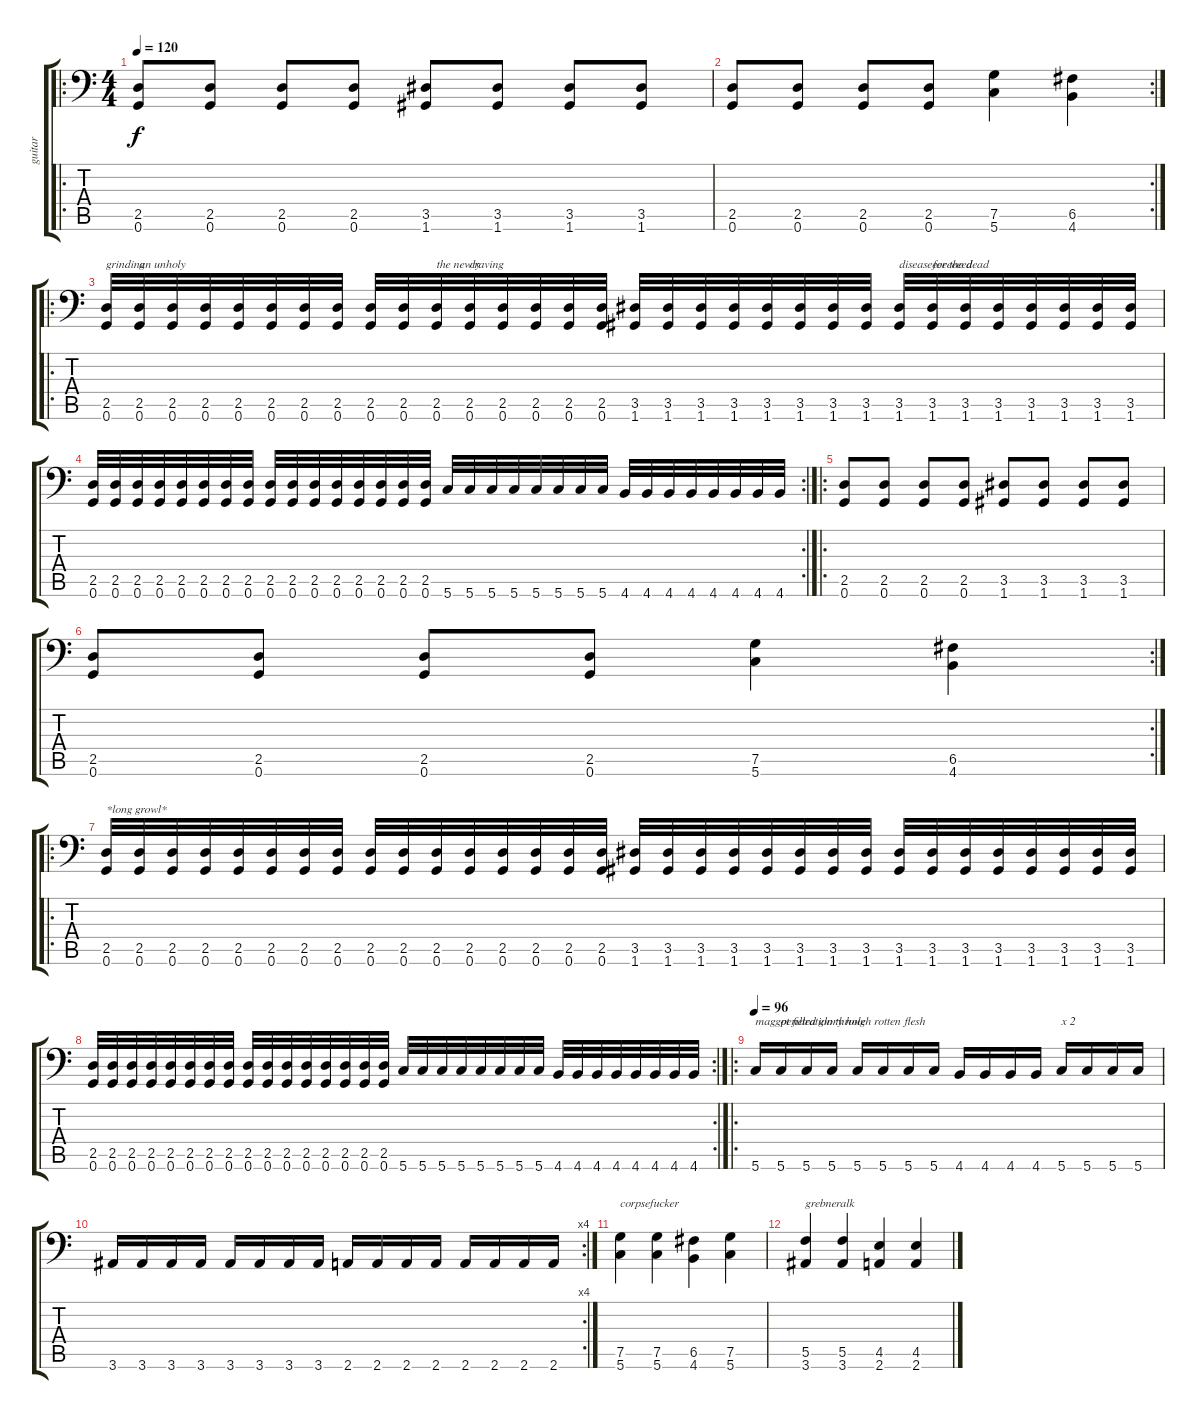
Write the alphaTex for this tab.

\track ("guitar" "guitar") {instrument distortionguitar}
\staff {score tabs}
\tuning (G3 D3 Bb2 F2 C2 G1) {hide}
\ro
\ts (4 4)
\tempo 120
\clef f4
\ks c
(2.5 0.6).8{dy f} (2.5 0.6).8 (2.5 0.6).8 (2.5 0.6).8 (3.5 1.6).8 (3.5 1.6).8 (3.5 1.6).8 (3.5 1.6).8 |
\rc 2
(2.5 0.6).8 (2.5 0.6).8 (2.5 0.6).8 (2.5 0.6).8 (7.5 5.6).4 (6.5 4.6).4 |
\ro
(2.5 0.6).32{txt "grinding"} (2.5 0.6).32{txt "an unholy"} (2.5 0.6).32 (2.5 0.6).32 (2.5 0.6).32 (2.5 0.6).32 (2.5 0.6).32 (2.5 0.6).32 (2.5 0.6).32 (2.5 0.6).32 (2.5 0.6).32{txt "the newly"} (2.5 0.6).32{txt "craving"} (2.5 0.6).32 (2.5 0.6).32 (2.5 0.6).32 (2.5 0.6).32 (3.5 1.6).32 (3.5 1.6).32 (3.5 1.6).32 (3.5 1.6).32 (3.5 1.6).32 (3.5 1.6).32 (3.5 1.6).32 (3.5 1.6).32 (3.5 1.6).32{txt "diseaseeeeeeeed"} (3.5 1.6).32{txt "for the dead"} (3.5 1.6).32 (3.5 1.6).32 (3.5 1.6).32 (3.5 1.6).32 (3.5 1.6).32 (3.5 1.6).32 |
\rc 2
(2.5 0.6).32 (2.5 0.6).32 (2.5 0.6).32 (2.5 0.6).32 (2.5 0.6).32 (2.5 0.6).32 (2.5 0.6).32 (2.5 0.6).32 (2.5 0.6).32 (2.5 0.6).32 (2.5 0.6).32 (2.5 0.6).32 (2.5 0.6).32 (2.5 0.6).32 (2.5 0.6).32 (2.5 0.6).32 5.6.32 5.6.32 5.6.32 5.6.32 5.6.32 5.6.32 5.6.32 5.6.32 4.6.32 4.6.32 4.6.32 4.6.32 4.6.32 4.6.32 4.6.32 4.6.32 |
\ro
(2.5 0.6).8 (2.5 0.6).8 (2.5 0.6).8 (2.5 0.6).8 (3.5 1.6).8 (3.5 1.6).8 (3.5 1.6).8 (3.5 1.6).8 |
\rc 2
(2.5 0.6).8 (2.5 0.6).8 (2.5 0.6).8 (2.5 0.6).8 (7.5 5.6).4 (6.5 4.6).4 |
\ro
(2.5 0.6).32{txt "*long growl*"} (2.5 0.6).32 (2.5 0.6).32 (2.5 0.6).32 (2.5 0.6).32 (2.5 0.6).32 (2.5 0.6).32 (2.5 0.6).32 (2.5 0.6).32 (2.5 0.6).32 (2.5 0.6).32 (2.5 0.6).32 (2.5 0.6).32 (2.5 0.6).32 (2.5 0.6).32 (2.5 0.6).32 (3.5 1.6).32 (3.5 1.6).32 (3.5 1.6).32 (3.5 1.6).32 (3.5 1.6).32 (3.5 1.6).32 (3.5 1.6).32 (3.5 1.6).32 (3.5 1.6).32 (3.5 1.6).32 (3.5 1.6).32 (3.5 1.6).32 (3.5 1.6).32 (3.5 1.6).32 (3.5 1.6).32 (3.5 1.6).32 |
\rc 2
(2.5 0.6).32 (2.5 0.6).32 (2.5 0.6).32 (2.5 0.6).32 (2.5 0.6).32 (2.5 0.6).32 (2.5 0.6).32 (2.5 0.6).32 (2.5 0.6).32 (2.5 0.6).32 (2.5 0.6).32 (2.5 0.6).32 (2.5 0.6).32 (2.5 0.6).32 (2.5 0.6).32 (2.5 0.6).32 5.6.32 5.6.32 5.6.32 5.6.32 5.6.32 5.6.32 5.6.32 5.6.32 4.6.32 4.6.32 4.6.32 4.6.32 4.6.32 4.6.32 4.6.32 4.6.32 |
\ro
\tempo 96
5.6.16{txt "maggot filled glory hole"} 5.6.16{txt "penetration through rotten flesh"} 5.6.16 5.6.16 5.6.16 5.6.16 5.6.16 5.6.16 4.6.16 4.6.16 4.6.16 4.6.16 5.6.16{txt "x 2"} 5.6.16 5.6.16 5.6.16 |
\rc 4
3.6.16 3.6.16 3.6.16 3.6.16 3.6.16 3.6.16 3.6.16 3.6.16 2.6.16 2.6.16 2.6.16 2.6.16 2.6.16 2.6.16 2.6.16 2.6.16 |
(7.5 5.6).4{txt "corpsefucker"} (7.5 5.6).4 (6.5 4.6).4 (7.5 5.6).4 |
(5.5 3.6).4{txt "grebneralk"} (5.5 3.6).4 (4.5 2.6).4 (4.5 2.6).4
